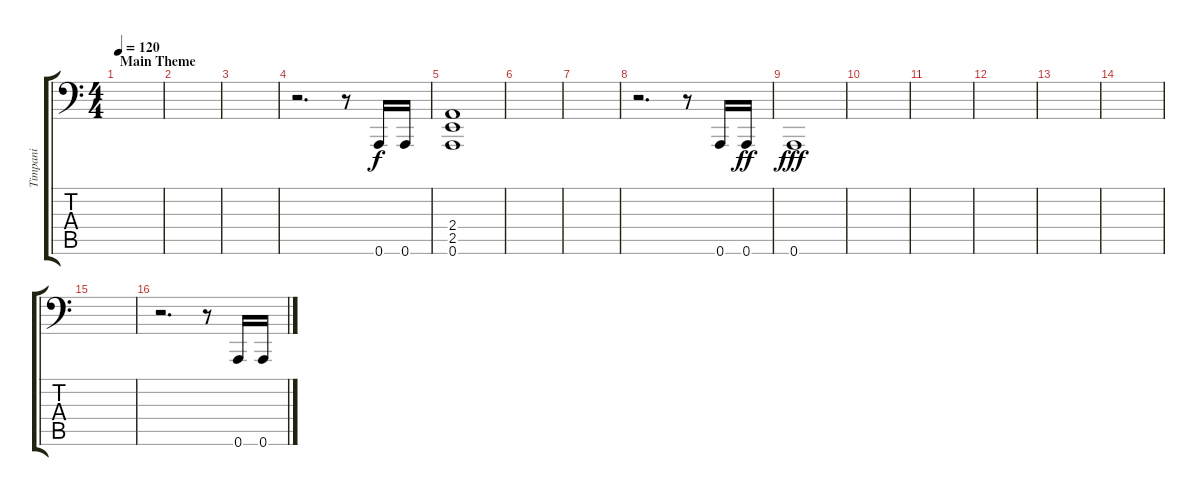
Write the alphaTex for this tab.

\track ("Timpani" "Timpani") {instrument timpani}
\staff {score tabs}
\tuning (A3 E3 C3 G2 D2 A1) {hide}
\ts (4 4)
\section ("" "Main Theme")
\tempo 120
\clef f4
\ks c
|
|
|
r.2{d} r.8 0.6.16 0.6.16 |
(2.4 2.5 0.6).1 |
|
|
r.2{d} r.8 0.6.16 0.6.16{dy ff} |
0.6.1{dy fff} |
|
|
|
|
|
|
r.2{d} r.8 0.6.16 0.6.16
